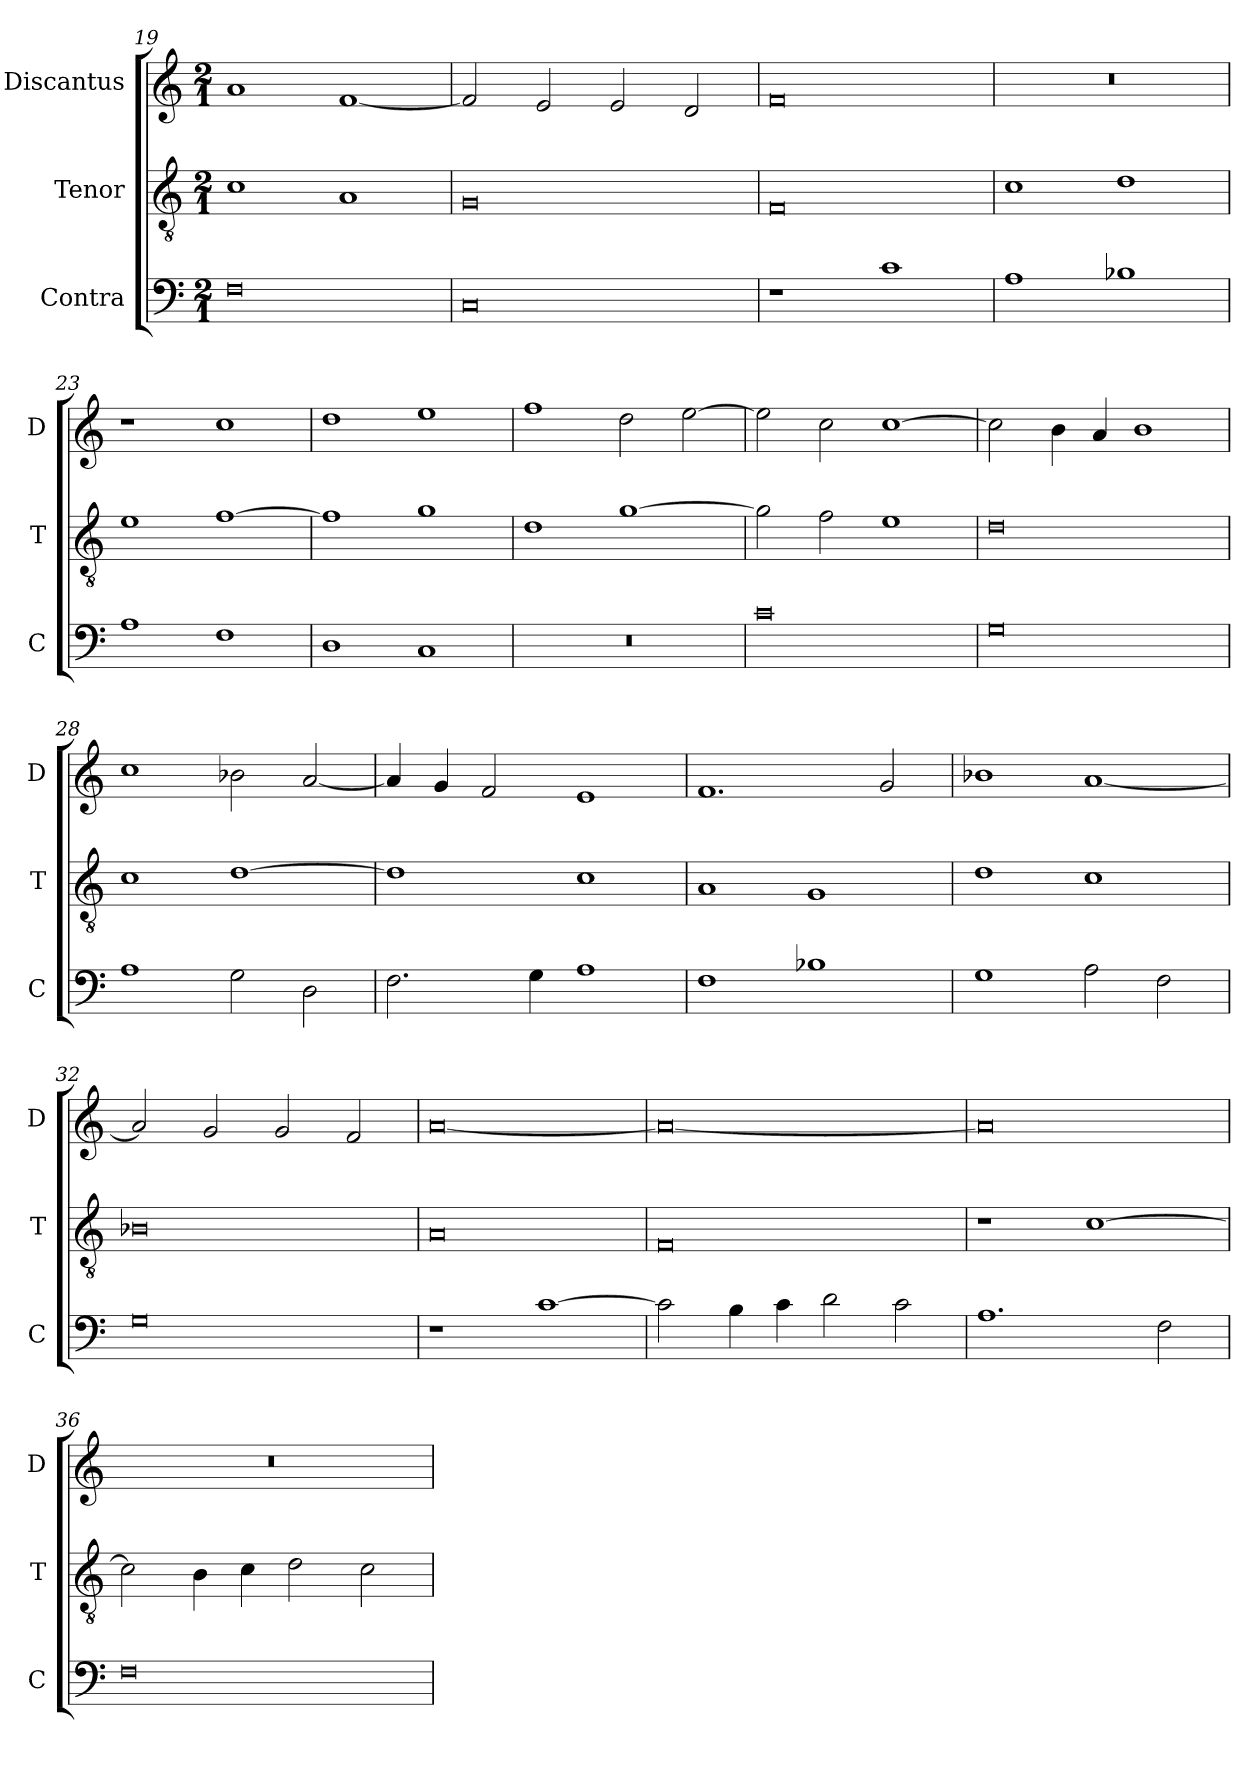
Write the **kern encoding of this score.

**kern	**kern	**kern
*part3	*part2	*part1
*staff3	*staff2	*staff1
*I"Contra	*I"Tenor	*I"Discantus
*I'C	*I'T	*I'D
*clefF4	*clefGv2	*clefG2
*k[]	*k[]	*k[]
*M2/1	*M2/1	*M2/1
=19	=19	=19
0F	1c	1a
.	1A	[1f
=20	=20	=20
0C	0G	2f]
.	.	2e
.	.	2e
.	.	2d
=21	=21	=21
1r	0F	0f
1c	.	.
=22	=22	=22
1A	1c	0r
1B-X	1d	.
=23	=23	=23
1A	1e	1r
1F	[1f	1cc
=24	=24	=24
1D	1f]	1dd
1C	1g	1ee
=25	=25	=25
0r	1d	1ff
.	[1g	2dd
.	.	[2ee
=26	=26	=26
0c	2g]	2ee]
.	2f	2cc
.	1e	[1cc
=27	=27	=27
0G	0d	2cc]
.	.	4b
.	.	4a
.	.	1b
=28	=28	=28
1A	1c	1cc
2G	[1d	2b-X
2D	.	[2a
=29	=29	=29
2.F	1d]	4a]
.	.	4g
.	.	2f
4G	.	.
1A	1c	1e
=30	=30	=30
1F	1A	1.f
1B-X	1G	.
.	.	2g
=31	=31	=31
1G	1d	1b-X
2A	1c	[1a
2F	.	.
=32	=32	=32
0G	0B-X	2a]
.	.	2g
.	.	2g
.	.	2f
=33	=33	=33
1r	0A	[0a
[1c	.	.
=34	=34	=34
2c]	0F	0a_
4B	.	.
4c	.	.
2d	.	.
2c	.	.
=35	=35	=35
1.A	1r	0a]
.	[1c	.
2F	.	.
=36	=36	=36
0F	2c]	0r
.	4B	.
.	4c	.
.	2d	.
.	2c	.
=	=	=
*-	*-	*-
